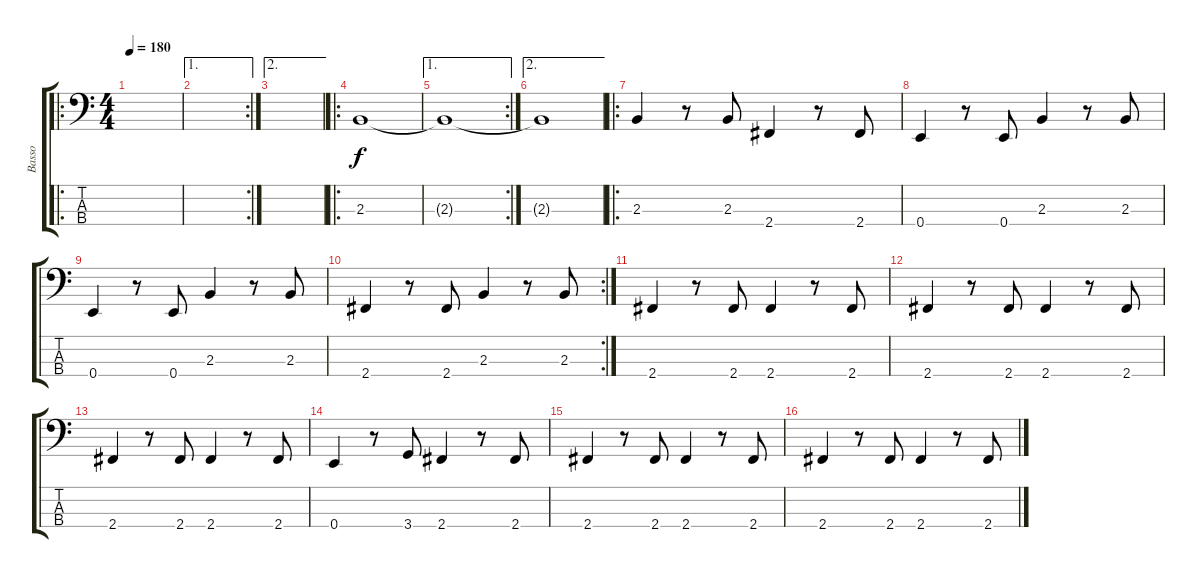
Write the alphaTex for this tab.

\track ("Basso" "Basso") {instrument electricbassfinger}
\staff {score tabs}
\tuning (G2 D2 A1 E1) {hide}
\ro
\ts (4 4)
\tempo 180
\clef f4
\ks c
|
\ae 1
\rc 2
|
\ae 2
|
\ro
2.3.1 |
\ae 1
\rc 2
2.3{t}.1 |
\ae 2
2.3{t}.1 |
\ro
2.3.4 r.8 2.3.8 2.4.4 r.8 2.4.8 |
0.4.4 r.8 0.4.8 2.3.4 r.8 2.3.8 |
0.4.4 r.8 0.4.8 2.3.4 r.8 2.3.8 |
\rc 2
2.4.4 r.8 2.4.8 2.3.4 r.8 2.3.8 |
2.4.4 r.8 2.4.8 2.4.4 r.8 2.4.8 |
2.4.4 r.8 2.4.8 2.4.4 r.8 2.4.8 |
2.4.4 r.8 2.4.8 2.4.4 r.8 2.4.8 |
0.4.4 r.8 3.4.8 2.4.4 r.8 2.4.8 |
2.4.4 r.8 2.4.8 2.4.4 r.8 2.4.8 |
2.4.4 r.8 2.4.8 2.4.4 r.8 2.4.8
